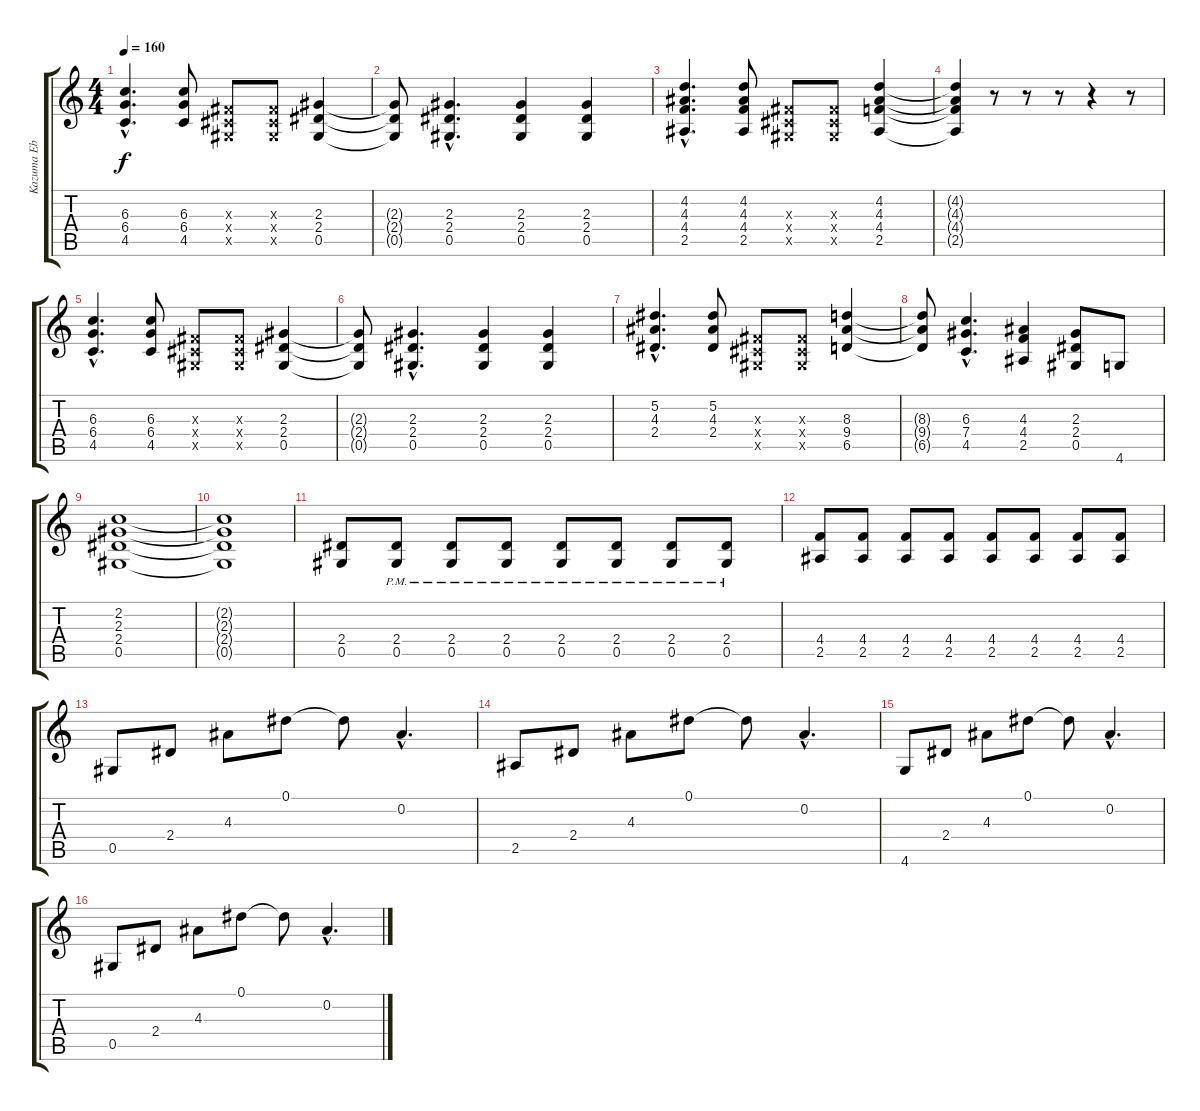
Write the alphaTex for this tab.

\track ("Kazuma Eb" "Kazuma Eb") {instrument distortionguitar}
\staff {score tabs}
\tuning (Eb4 Bb3 Gb3 Db3 Ab2 Eb2) {hide}
\ts (4 4)
\tempo 160
\clef g2
\ks c
(6.3{hac} 6.4{hac} 4.5{hac}).4{d dy f instrument distortionguitar} (6.3 6.4 4.5).8 (0.3{x} 0.4{x} 0.5{x}).8 (0.3{x} 0.4{x} 0.5{x}).8 (2.3 2.4 0.5).4 |
(2.3{t} 2.4{t} 0.5{t}).8 (2.3{hac} 2.4{hac} 0.5{hac}).4{d} (2.3 2.4 0.5).4 (2.3 2.4 0.5).4 |
(4.2{hac} 4.3{hac} 4.4{hac} 2.5{hac}).4{d instrument distortionguitar} (4.2 4.3 4.4 2.5).8 (0.3{x} 0.4{x} 0.5{x}).8 (0.3{x} 0.4{x} 0.5{x}).8 (4.2 4.3 4.4 2.5).4 |
(4.2{t} 4.3{t} 4.4{t} 2.5{t}).4 r.8 r.8 r.8 r.4 r.8 |
(6.3{hac} 6.4{hac} 4.5{hac}).4{d instrument distortionguitar} (6.3 6.4 4.5).8 (0.3{x} 0.4{x} 0.5{x}).8 (0.3{x} 0.4{x} 0.5{x}).8 (2.3 2.4 0.5).4 |
(2.3{t} 2.4{t} 0.5{t}).8 (2.3{hac} 2.4{hac} 0.5{hac}).4{d} (2.3 2.4 0.5).4 (2.3 2.4 0.5).4 |
(5.2{hac} 4.3{hac} 2.4{hac}).4{d instrument distortionguitar} (5.2 4.3 2.4).8 (0.3{x} 0.4{x} 0.5{x}).8 (0.3{x} 0.4{x} 0.5{x}).8 (8.3 9.4 6.5).4 |
(8.3{t} 9.4{t} 6.5{t}).8 (6.3{hac} 7.4{hac} 4.5{hac}).4{d} (4.3 4.4 2.5).4 (2.3 2.4 0.5).8 4.6.8 |
(2.2 2.3 2.4 0.5).1 |
(2.2{t} 2.3{t} 2.4{t} 0.5{t}).1 |
(2.4 0.5).8 (2.4{pm} 0.5{pm}).8 (2.4{pm} 0.5{pm}).8 (2.4{pm} 0.5{pm}).8 (2.4{pm} 0.5{pm}).8 (2.4{pm} 0.5{pm}).8 (2.4{pm} 0.5{pm}).8 (2.4{pm} 0.5{pm}).8 |
(4.4 2.5).8 (4.4 2.5).8 (4.4 2.5).8 (4.4 2.5).8 (4.4 2.5).8 (4.4 2.5).8 (4.4 2.5).8 (4.4 2.5).8 |
0.5.8{instrument electricguitarclean} 2.4.8 4.3.8 0.1.8 0.1{t}.8 0.2{hac}.4{d} |
2.5.8 2.4.8 4.3.8 0.1.8 0.1{t}.8 0.2{hac}.4{d} |
4.6.8 2.4.8 4.3.8 0.1.8 0.1{t}.8 0.2{hac}.4{d} |
0.5.8 2.4.8 4.3.8 0.1.8 0.1{t}.8 0.2{hac}.4{d}
